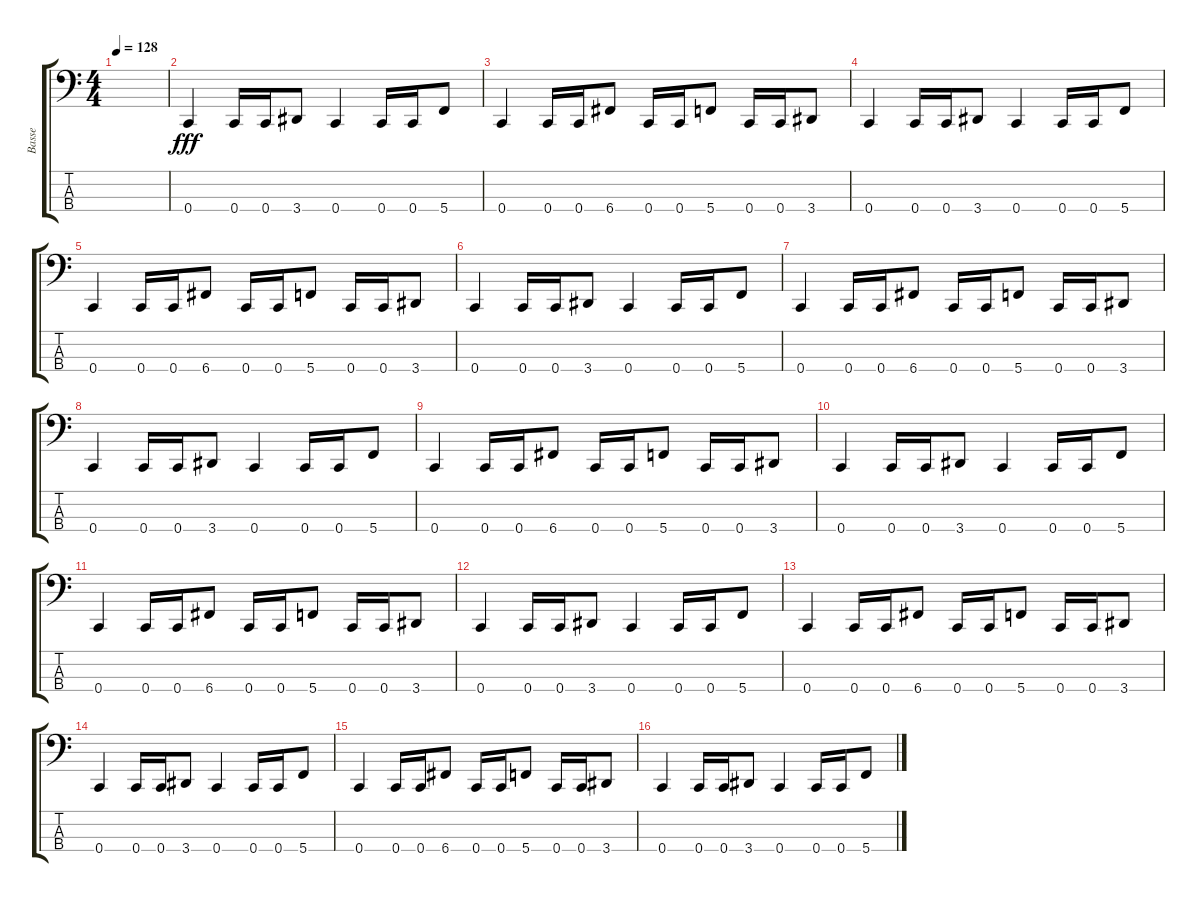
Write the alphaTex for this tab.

\track ("Basse" "Basse") {instrument electricbassfinger}
\staff {score tabs}
\tuning (F2 C2 G1 C1) {hide}
\ts (4 4)
\tempo 128
\clef f4
\ks c
|
0.4.4{dy fff} 0.4.16 0.4.16 3.4.8 0.4.4 0.4.16 0.4.16 5.4.8 |
0.4.4 0.4.16 0.4.16 6.4.8 0.4.16 0.4.16 5.4.8 0.4.16 0.4.16 3.4.8 |
0.4.4 0.4.16 0.4.16 3.4.8 0.4.4 0.4.16 0.4.16 5.4.8 |
0.4.4 0.4.16 0.4.16 6.4.8 0.4.16 0.4.16 5.4.8 0.4.16 0.4.16 3.4.8 |
0.4.4 0.4.16 0.4.16 3.4.8 0.4.4 0.4.16 0.4.16 5.4.8 |
0.4.4 0.4.16 0.4.16 6.4.8 0.4.16 0.4.16 5.4.8 0.4.16 0.4.16 3.4.8 |
0.4.4 0.4.16 0.4.16 3.4.8 0.4.4 0.4.16 0.4.16 5.4.8 |
0.4.4 0.4.16 0.4.16 6.4.8 0.4.16 0.4.16 5.4.8 0.4.16 0.4.16 3.4.8 |
0.4.4 0.4.16 0.4.16 3.4.8 0.4.4 0.4.16 0.4.16 5.4.8 |
0.4.4 0.4.16 0.4.16 6.4.8 0.4.16 0.4.16 5.4.8 0.4.16 0.4.16 3.4.8 |
0.4.4 0.4.16 0.4.16 3.4.8 0.4.4 0.4.16 0.4.16 5.4.8 |
0.4.4 0.4.16 0.4.16 6.4.8 0.4.16 0.4.16 5.4.8 0.4.16 0.4.16 3.4.8 |
0.4.4 0.4.16 0.4.16 3.4.8 0.4.4 0.4.16 0.4.16 5.4.8 |
0.4.4 0.4.16 0.4.16 6.4.8 0.4.16 0.4.16 5.4.8 0.4.16 0.4.16 3.4.8 |
0.4.4 0.4.16 0.4.16 3.4.8 0.4.4 0.4.16 0.4.16 5.4.8
